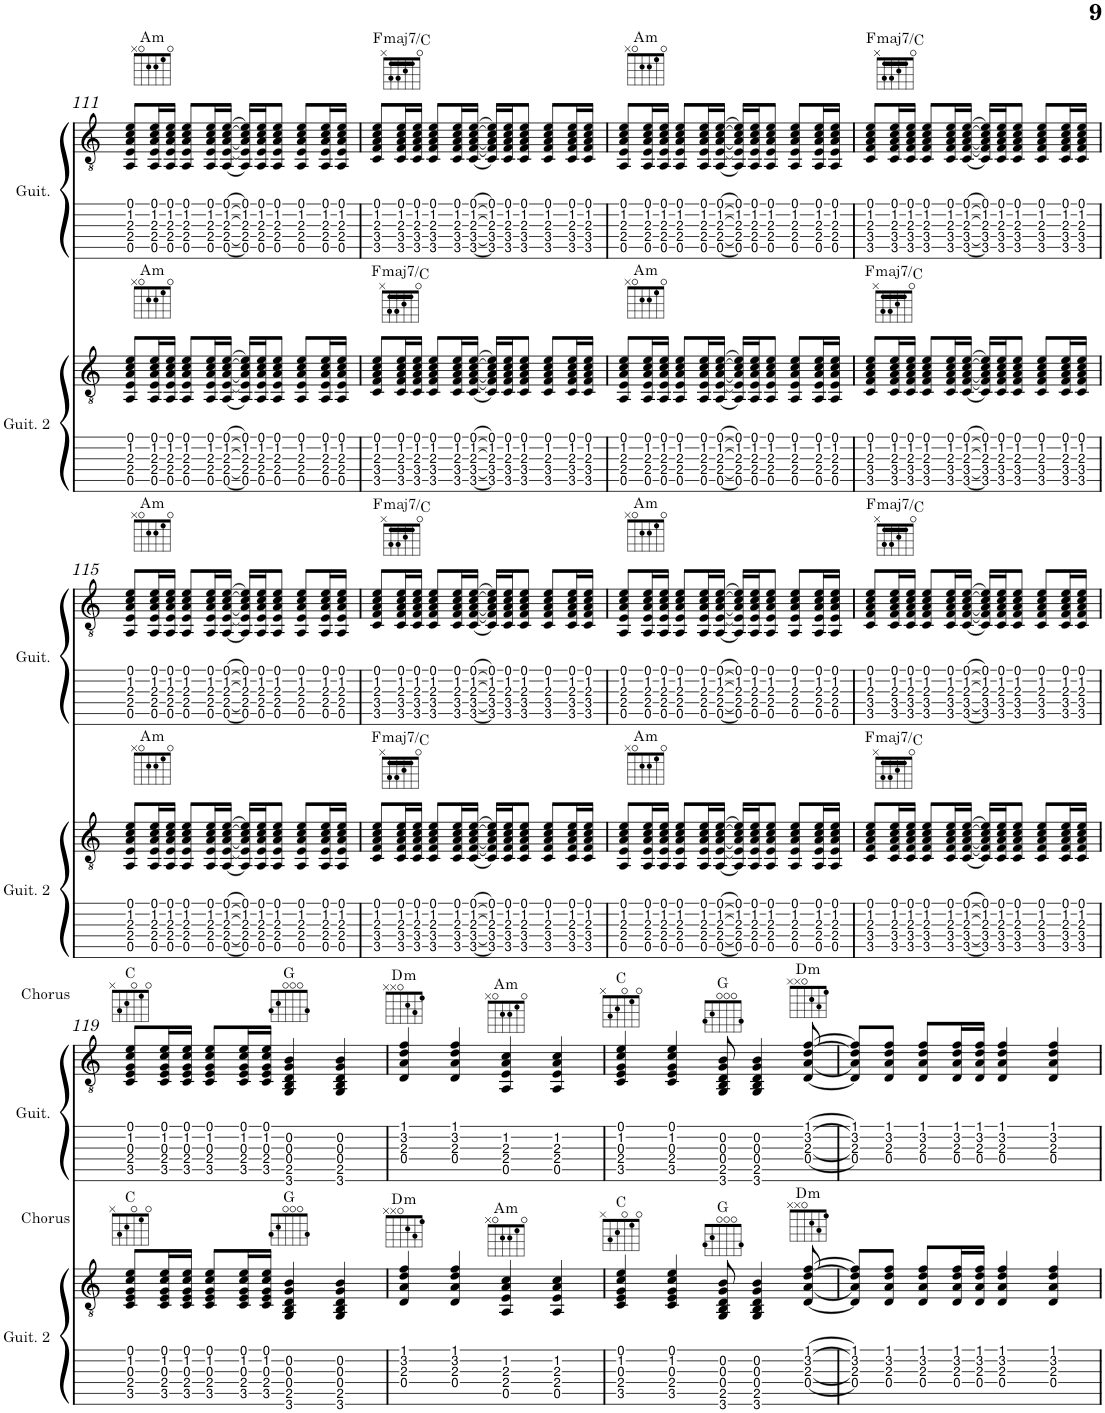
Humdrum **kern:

**kern	**kern	**harte	**kern	**kern	**harte
*part2	*part2	*part2	*part1	*part1	*part1
*staff4	*staff3	*	*staff2	*staff1	*
*I"Guitar 2	*	*	*I"Guitar 1	*	*
*I'Guit. 2	*	*	*I'Guit.	*	*
!!LO:PB:g=z
*	*clefGv2	*	*	*clefGv2	*
*k[]	*k[]	*	*k[]	*k[]	*
*M4/4	*M4/4	*	*M4/4	*M4/4	*
=111	=111	=111	=111	=111	=111
!	!	!LO:H:kt=m	!	!	!LO:H:kt=m
8AA\ 8E\ 8A\ 8c\ 8e\L	8AA/ 8E/ 8A/ 8c/ 8e/L	A:min	8AA\ 8E\ 8A\ 8c\ 8e\L	8AA/ 8E/ 8A/ 8c/ 8e/L	A:min
16AA\ 16E\ 16A\ 16c\ 16e\L	16AA/ 16E/ 16A/ 16c/ 16e/L	.	16AA\ 16E\ 16A\ 16c\ 16e\L	16AA/ 16E/ 16A/ 16c/ 16e/L	.
16AA\ 16E\ 16A\ 16c\ 16e\JJ	16AA/ 16E/ 16A/ 16c/ 16e/JJ	.	16AA\ 16E\ 16A\ 16c\ 16e\JJ	16AA/ 16E/ 16A/ 16c/ 16e/JJ	.
8AA\ 8E\ 8A\ 8c\ 8e\L	8AA/ 8E/ 8A/ 8c/ 8e/L	.	8AA\ 8E\ 8A\ 8c\ 8e\L	8AA/ 8E/ 8A/ 8c/ 8e/L	.
16AA\ 16E\ 16A\ 16c\ 16e\L	16AA/ 16E/ 16A/ 16c/ 16e/L	.	16AA\ 16E\ 16A\ 16c\ 16e\L	16AA/ 16E/ 16A/ 16c/ 16e/L	.
[16AA\ [16E\ [16A\ [16c\ [16e\JJ	[16AA/ [16E/ [16A/ [16c/ [16e/JJ	.	[16AA\ [16E\ [16A\ [16c\ [16e\JJ	[16AA/ [16E/ [16A/ [16c/ [16e/JJ	.
16AA]\ 16E]\ 16A]\ 16c]\ 16e]\LL	16AA/] 16E/] 16A/] 16c/] 16e/]LL	.	16AA]\ 16E]\ 16A]\ 16c]\ 16e]\LL	16AA/] 16E/] 16A/] 16c/] 16e/]LL	.
16AA\ 16E\ 16A\ 16c\ 16e\J	16AA/ 16E/ 16A/ 16c/ 16e/J	.	16AA\ 16E\ 16A\ 16c\ 16e\J	16AA/ 16E/ 16A/ 16c/ 16e/J	.
8AA\ 8E\ 8A\ 8c\ 8e\J	8AA/ 8E/ 8A/ 8c/ 8e/J	.	8AA\ 8E\ 8A\ 8c\ 8e\J	8AA/ 8E/ 8A/ 8c/ 8e/J	.
8AA\ 8E\ 8A\ 8c\ 8e\L	8AA/ 8E/ 8A/ 8c/ 8e/L	.	8AA\ 8E\ 8A\ 8c\ 8e\L	8AA/ 8E/ 8A/ 8c/ 8e/L	.
16AA\ 16E\ 16A\ 16c\ 16e\L	16AA/ 16E/ 16A/ 16c/ 16e/L	.	16AA\ 16E\ 16A\ 16c\ 16e\L	16AA/ 16E/ 16A/ 16c/ 16e/L	.
16AA\ 16E\ 16A\ 16c\ 16e\JJ	16AA/ 16E/ 16A/ 16c/ 16e/JJ	.	16AA\ 16E\ 16A\ 16c\ 16e\JJ	16AA/ 16E/ 16A/ 16c/ 16e/JJ	.
=112	=112	=112	=112	=112	=112
!	!	!LO:H:kt=maj7	!	!	!LO:H:kt=maj7
8C\ 8F\ 8A\ 8c\ 8e\L	8C/ 8F/ 8A/ 8c/ 8e/L	F:maj7/5	8C\ 8F\ 8A\ 8c\ 8e\L	8C/ 8F/ 8A/ 8c/ 8e/L	F:maj7/5
16C\ 16F\ 16A\ 16c\ 16e\L	16C/ 16F/ 16A/ 16c/ 16e/L	.	16C\ 16F\ 16A\ 16c\ 16e\L	16C/ 16F/ 16A/ 16c/ 16e/L	.
16C\ 16F\ 16A\ 16c\ 16e\JJ	16C/ 16F/ 16A/ 16c/ 16e/JJ	.	16C\ 16F\ 16A\ 16c\ 16e\JJ	16C/ 16F/ 16A/ 16c/ 16e/JJ	.
8C\ 8F\ 8A\ 8c\ 8e\L	8C/ 8F/ 8A/ 8c/ 8e/L	.	8C\ 8F\ 8A\ 8c\ 8e\L	8C/ 8F/ 8A/ 8c/ 8e/L	.
16C\ 16F\ 16A\ 16c\ 16e\L	16C/ 16F/ 16A/ 16c/ 16e/L	.	16C\ 16F\ 16A\ 16c\ 16e\L	16C/ 16F/ 16A/ 16c/ 16e/L	.
[16C\ [16F\ [16A\ [16c\ [16e\JJ	[16C/ [16F/ [16A/ [16c/ [16e/JJ	.	[16C\ [16F\ [16A\ [16c\ [16e\JJ	[16C/ [16F/ [16A/ [16c/ [16e/JJ	.
16C]\ 16F]\ 16A]\ 16c]\ 16e]\LL	16C/] 16F/] 16A/] 16c/] 16e/]LL	.	16C]\ 16F]\ 16A]\ 16c]\ 16e]\LL	16C/] 16F/] 16A/] 16c/] 16e/]LL	.
16C\ 16F\ 16A\ 16c\ 16e\J	16C/ 16F/ 16A/ 16c/ 16e/J	.	16C\ 16F\ 16A\ 16c\ 16e\J	16C/ 16F/ 16A/ 16c/ 16e/J	.
8C\ 8F\ 8A\ 8c\ 8e\J	8C/ 8F/ 8A/ 8c/ 8e/J	.	8C\ 8F\ 8A\ 8c\ 8e\J	8C/ 8F/ 8A/ 8c/ 8e/J	.
8C\ 8F\ 8A\ 8c\ 8e\L	8C/ 8F/ 8A/ 8c/ 8e/L	.	8C\ 8F\ 8A\ 8c\ 8e\L	8C/ 8F/ 8A/ 8c/ 8e/L	.
16C\ 16F\ 16A\ 16c\ 16e\L	16C/ 16F/ 16A/ 16c/ 16e/L	.	16C\ 16F\ 16A\ 16c\ 16e\L	16C/ 16F/ 16A/ 16c/ 16e/L	.
16C\ 16F\ 16A\ 16c\ 16e\JJ	16C/ 16F/ 16A/ 16c/ 16e/JJ	.	16C\ 16F\ 16A\ 16c\ 16e\JJ	16C/ 16F/ 16A/ 16c/ 16e/JJ	.
=113	=113	=113	=113	=113	=113
!	!	!LO:H:kt=m	!	!	!LO:H:kt=m
8AA\ 8E\ 8A\ 8c\ 8e\L	8AA/ 8E/ 8A/ 8c/ 8e/L	A:min	8AA\ 8E\ 8A\ 8c\ 8e\L	8AA/ 8E/ 8A/ 8c/ 8e/L	A:min
16AA\ 16E\ 16A\ 16c\ 16e\L	16AA/ 16E/ 16A/ 16c/ 16e/L	.	16AA\ 16E\ 16A\ 16c\ 16e\L	16AA/ 16E/ 16A/ 16c/ 16e/L	.
16AA\ 16E\ 16A\ 16c\ 16e\JJ	16AA/ 16E/ 16A/ 16c/ 16e/JJ	.	16AA\ 16E\ 16A\ 16c\ 16e\JJ	16AA/ 16E/ 16A/ 16c/ 16e/JJ	.
8AA\ 8E\ 8A\ 8c\ 8e\L	8AA/ 8E/ 8A/ 8c/ 8e/L	.	8AA\ 8E\ 8A\ 8c\ 8e\L	8AA/ 8E/ 8A/ 8c/ 8e/L	.
16AA\ 16E\ 16A\ 16c\ 16e\L	16AA/ 16E/ 16A/ 16c/ 16e/L	.	16AA\ 16E\ 16A\ 16c\ 16e\L	16AA/ 16E/ 16A/ 16c/ 16e/L	.
[16AA\ [16E\ [16A\ [16c\ [16e\JJ	[16AA/ [16E/ [16A/ [16c/ [16e/JJ	.	[16AA\ [16E\ [16A\ [16c\ [16e\JJ	[16AA/ [16E/ [16A/ [16c/ [16e/JJ	.
16AA]\ 16E]\ 16A]\ 16c]\ 16e]\LL	16AA/] 16E/] 16A/] 16c/] 16e/]LL	.	16AA]\ 16E]\ 16A]\ 16c]\ 16e]\LL	16AA/] 16E/] 16A/] 16c/] 16e/]LL	.
16AA\ 16E\ 16A\ 16c\ 16e\J	16AA/ 16E/ 16A/ 16c/ 16e/J	.	16AA\ 16E\ 16A\ 16c\ 16e\J	16AA/ 16E/ 16A/ 16c/ 16e/J	.
8AA\ 8E\ 8A\ 8c\ 8e\J	8AA/ 8E/ 8A/ 8c/ 8e/J	.	8AA\ 8E\ 8A\ 8c\ 8e\J	8AA/ 8E/ 8A/ 8c/ 8e/J	.
8AA\ 8E\ 8A\ 8c\ 8e\L	8AA/ 8E/ 8A/ 8c/ 8e/L	.	8AA\ 8E\ 8A\ 8c\ 8e\L	8AA/ 8E/ 8A/ 8c/ 8e/L	.
16AA\ 16E\ 16A\ 16c\ 16e\L	16AA/ 16E/ 16A/ 16c/ 16e/L	.	16AA\ 16E\ 16A\ 16c\ 16e\L	16AA/ 16E/ 16A/ 16c/ 16e/L	.
16AA\ 16E\ 16A\ 16c\ 16e\JJ	16AA/ 16E/ 16A/ 16c/ 16e/JJ	.	16AA\ 16E\ 16A\ 16c\ 16e\JJ	16AA/ 16E/ 16A/ 16c/ 16e/JJ	.
=114	=114	=114	=114	=114	=114
!	!	!LO:H:kt=maj7	!	!	!LO:H:kt=maj7
8C\ 8F\ 8A\ 8c\ 8e\L	8C/ 8F/ 8A/ 8c/ 8e/L	F:maj7/5	8C\ 8F\ 8A\ 8c\ 8e\L	8C/ 8F/ 8A/ 8c/ 8e/L	F:maj7/5
16C\ 16F\ 16A\ 16c\ 16e\L	16C/ 16F/ 16A/ 16c/ 16e/L	.	16C\ 16F\ 16A\ 16c\ 16e\L	16C/ 16F/ 16A/ 16c/ 16e/L	.
16C\ 16F\ 16A\ 16c\ 16e\JJ	16C/ 16F/ 16A/ 16c/ 16e/JJ	.	16C\ 16F\ 16A\ 16c\ 16e\JJ	16C/ 16F/ 16A/ 16c/ 16e/JJ	.
8C\ 8F\ 8A\ 8c\ 8e\L	8C/ 8F/ 8A/ 8c/ 8e/L	.	8C\ 8F\ 8A\ 8c\ 8e\L	8C/ 8F/ 8A/ 8c/ 8e/L	.
16C\ 16F\ 16A\ 16c\ 16e\L	16C/ 16F/ 16A/ 16c/ 16e/L	.	16C\ 16F\ 16A\ 16c\ 16e\L	16C/ 16F/ 16A/ 16c/ 16e/L	.
[16C\ [16F\ [16A\ [16c\ [16e\JJ	[16C/ [16F/ [16A/ [16c/ [16e/JJ	.	[16C\ [16F\ [16A\ [16c\ [16e\JJ	[16C/ [16F/ [16A/ [16c/ [16e/JJ	.
16C]\ 16F]\ 16A]\ 16c]\ 16e]\LL	16C/] 16F/] 16A/] 16c/] 16e/]LL	.	16C]\ 16F]\ 16A]\ 16c]\ 16e]\LL	16C/] 16F/] 16A/] 16c/] 16e/]LL	.
16C\ 16F\ 16A\ 16c\ 16e\J	16C/ 16F/ 16A/ 16c/ 16e/J	.	16C\ 16F\ 16A\ 16c\ 16e\J	16C/ 16F/ 16A/ 16c/ 16e/J	.
8C\ 8F\ 8A\ 8c\ 8e\J	8C/ 8F/ 8A/ 8c/ 8e/J	.	8C\ 8F\ 8A\ 8c\ 8e\J	8C/ 8F/ 8A/ 8c/ 8e/J	.
8C\ 8F\ 8A\ 8c\ 8e\L	8C/ 8F/ 8A/ 8c/ 8e/L	.	8C\ 8F\ 8A\ 8c\ 8e\L	8C/ 8F/ 8A/ 8c/ 8e/L	.
16C\ 16F\ 16A\ 16c\ 16e\L	16C/ 16F/ 16A/ 16c/ 16e/L	.	16C\ 16F\ 16A\ 16c\ 16e\L	16C/ 16F/ 16A/ 16c/ 16e/L	.
16C\ 16F\ 16A\ 16c\ 16e\JJ	16C/ 16F/ 16A/ 16c/ 16e/JJ	.	16C\ 16F\ 16A\ 16c\ 16e\JJ	16C/ 16F/ 16A/ 16c/ 16e/JJ	.
!!LO:LB:g=z
=115	=115	=115	=115	=115	=115
!	!	!LO:H:kt=m	!	!	!LO:H:kt=m
8AA\ 8E\ 8A\ 8c\ 8e\L	8AA/ 8E/ 8A/ 8c/ 8e/L	A:min	8AA\ 8E\ 8A\ 8c\ 8e\L	8AA/ 8E/ 8A/ 8c/ 8e/L	A:min
16AA\ 16E\ 16A\ 16c\ 16e\L	16AA/ 16E/ 16A/ 16c/ 16e/L	.	16AA\ 16E\ 16A\ 16c\ 16e\L	16AA/ 16E/ 16A/ 16c/ 16e/L	.
16AA\ 16E\ 16A\ 16c\ 16e\JJ	16AA/ 16E/ 16A/ 16c/ 16e/JJ	.	16AA\ 16E\ 16A\ 16c\ 16e\JJ	16AA/ 16E/ 16A/ 16c/ 16e/JJ	.
8AA\ 8E\ 8A\ 8c\ 8e\L	8AA/ 8E/ 8A/ 8c/ 8e/L	.	8AA\ 8E\ 8A\ 8c\ 8e\L	8AA/ 8E/ 8A/ 8c/ 8e/L	.
16AA\ 16E\ 16A\ 16c\ 16e\L	16AA/ 16E/ 16A/ 16c/ 16e/L	.	16AA\ 16E\ 16A\ 16c\ 16e\L	16AA/ 16E/ 16A/ 16c/ 16e/L	.
[16AA\ [16E\ [16A\ [16c\ [16e\JJ	[16AA/ [16E/ [16A/ [16c/ [16e/JJ	.	[16AA\ [16E\ [16A\ [16c\ [16e\JJ	[16AA/ [16E/ [16A/ [16c/ [16e/JJ	.
16AA]\ 16E]\ 16A]\ 16c]\ 16e]\LL	16AA/] 16E/] 16A/] 16c/] 16e/]LL	.	16AA]\ 16E]\ 16A]\ 16c]\ 16e]\LL	16AA/] 16E/] 16A/] 16c/] 16e/]LL	.
16AA\ 16E\ 16A\ 16c\ 16e\J	16AA/ 16E/ 16A/ 16c/ 16e/J	.	16AA\ 16E\ 16A\ 16c\ 16e\J	16AA/ 16E/ 16A/ 16c/ 16e/J	.
8AA\ 8E\ 8A\ 8c\ 8e\J	8AA/ 8E/ 8A/ 8c/ 8e/J	.	8AA\ 8E\ 8A\ 8c\ 8e\J	8AA/ 8E/ 8A/ 8c/ 8e/J	.
8AA\ 8E\ 8A\ 8c\ 8e\L	8AA/ 8E/ 8A/ 8c/ 8e/L	.	8AA\ 8E\ 8A\ 8c\ 8e\L	8AA/ 8E/ 8A/ 8c/ 8e/L	.
16AA\ 16E\ 16A\ 16c\ 16e\L	16AA/ 16E/ 16A/ 16c/ 16e/L	.	16AA\ 16E\ 16A\ 16c\ 16e\L	16AA/ 16E/ 16A/ 16c/ 16e/L	.
16AA\ 16E\ 16A\ 16c\ 16e\JJ	16AA/ 16E/ 16A/ 16c/ 16e/JJ	.	16AA\ 16E\ 16A\ 16c\ 16e\JJ	16AA/ 16E/ 16A/ 16c/ 16e/JJ	.
=116	=116	=116	=116	=116	=116
!	!	!LO:H:kt=maj7	!	!	!LO:H:kt=maj7
8C\ 8F\ 8A\ 8c\ 8e\L	8C/ 8F/ 8A/ 8c/ 8e/L	F:maj7/5	8C\ 8F\ 8A\ 8c\ 8e\L	8C/ 8F/ 8A/ 8c/ 8e/L	F:maj7/5
16C\ 16F\ 16A\ 16c\ 16e\L	16C/ 16F/ 16A/ 16c/ 16e/L	.	16C\ 16F\ 16A\ 16c\ 16e\L	16C/ 16F/ 16A/ 16c/ 16e/L	.
16C\ 16F\ 16A\ 16c\ 16e\JJ	16C/ 16F/ 16A/ 16c/ 16e/JJ	.	16C\ 16F\ 16A\ 16c\ 16e\JJ	16C/ 16F/ 16A/ 16c/ 16e/JJ	.
8C\ 8F\ 8A\ 8c\ 8e\L	8C/ 8F/ 8A/ 8c/ 8e/L	.	8C\ 8F\ 8A\ 8c\ 8e\L	8C/ 8F/ 8A/ 8c/ 8e/L	.
16C\ 16F\ 16A\ 16c\ 16e\L	16C/ 16F/ 16A/ 16c/ 16e/L	.	16C\ 16F\ 16A\ 16c\ 16e\L	16C/ 16F/ 16A/ 16c/ 16e/L	.
[16C\ [16F\ [16A\ [16c\ [16e\JJ	[16C/ [16F/ [16A/ [16c/ [16e/JJ	.	[16C\ [16F\ [16A\ [16c\ [16e\JJ	[16C/ [16F/ [16A/ [16c/ [16e/JJ	.
16C]\ 16F]\ 16A]\ 16c]\ 16e]\LL	16C/] 16F/] 16A/] 16c/] 16e/]LL	.	16C]\ 16F]\ 16A]\ 16c]\ 16e]\LL	16C/] 16F/] 16A/] 16c/] 16e/]LL	.
16C\ 16F\ 16A\ 16c\ 16e\J	16C/ 16F/ 16A/ 16c/ 16e/J	.	16C\ 16F\ 16A\ 16c\ 16e\J	16C/ 16F/ 16A/ 16c/ 16e/J	.
8C\ 8F\ 8A\ 8c\ 8e\J	8C/ 8F/ 8A/ 8c/ 8e/J	.	8C\ 8F\ 8A\ 8c\ 8e\J	8C/ 8F/ 8A/ 8c/ 8e/J	.
8C\ 8F\ 8A\ 8c\ 8e\L	8C/ 8F/ 8A/ 8c/ 8e/L	.	8C\ 8F\ 8A\ 8c\ 8e\L	8C/ 8F/ 8A/ 8c/ 8e/L	.
16C\ 16F\ 16A\ 16c\ 16e\L	16C/ 16F/ 16A/ 16c/ 16e/L	.	16C\ 16F\ 16A\ 16c\ 16e\L	16C/ 16F/ 16A/ 16c/ 16e/L	.
16C\ 16F\ 16A\ 16c\ 16e\JJ	16C/ 16F/ 16A/ 16c/ 16e/JJ	.	16C\ 16F\ 16A\ 16c\ 16e\JJ	16C/ 16F/ 16A/ 16c/ 16e/JJ	.
=117	=117	=117	=117	=117	=117
!	!	!LO:H:kt=m	!	!	!LO:H:kt=m
8AA\ 8E\ 8A\ 8c\ 8e\L	8AA/ 8E/ 8A/ 8c/ 8e/L	A:min	8AA\ 8E\ 8A\ 8c\ 8e\L	8AA/ 8E/ 8A/ 8c/ 8e/L	A:min
16AA\ 16E\ 16A\ 16c\ 16e\L	16AA/ 16E/ 16A/ 16c/ 16e/L	.	16AA\ 16E\ 16A\ 16c\ 16e\L	16AA/ 16E/ 16A/ 16c/ 16e/L	.
16AA\ 16E\ 16A\ 16c\ 16e\JJ	16AA/ 16E/ 16A/ 16c/ 16e/JJ	.	16AA\ 16E\ 16A\ 16c\ 16e\JJ	16AA/ 16E/ 16A/ 16c/ 16e/JJ	.
8AA\ 8E\ 8A\ 8c\ 8e\L	8AA/ 8E/ 8A/ 8c/ 8e/L	.	8AA\ 8E\ 8A\ 8c\ 8e\L	8AA/ 8E/ 8A/ 8c/ 8e/L	.
16AA\ 16E\ 16A\ 16c\ 16e\L	16AA/ 16E/ 16A/ 16c/ 16e/L	.	16AA\ 16E\ 16A\ 16c\ 16e\L	16AA/ 16E/ 16A/ 16c/ 16e/L	.
[16AA\ [16E\ [16A\ [16c\ [16e\JJ	[16AA/ [16E/ [16A/ [16c/ [16e/JJ	.	[16AA\ [16E\ [16A\ [16c\ [16e\JJ	[16AA/ [16E/ [16A/ [16c/ [16e/JJ	.
16AA]\ 16E]\ 16A]\ 16c]\ 16e]\LL	16AA/] 16E/] 16A/] 16c/] 16e/]LL	.	16AA]\ 16E]\ 16A]\ 16c]\ 16e]\LL	16AA/] 16E/] 16A/] 16c/] 16e/]LL	.
16AA\ 16E\ 16A\ 16c\ 16e\J	16AA/ 16E/ 16A/ 16c/ 16e/J	.	16AA\ 16E\ 16A\ 16c\ 16e\J	16AA/ 16E/ 16A/ 16c/ 16e/J	.
8AA\ 8E\ 8A\ 8c\ 8e\J	8AA/ 8E/ 8A/ 8c/ 8e/J	.	8AA\ 8E\ 8A\ 8c\ 8e\J	8AA/ 8E/ 8A/ 8c/ 8e/J	.
8AA\ 8E\ 8A\ 8c\ 8e\L	8AA/ 8E/ 8A/ 8c/ 8e/L	.	8AA\ 8E\ 8A\ 8c\ 8e\L	8AA/ 8E/ 8A/ 8c/ 8e/L	.
16AA\ 16E\ 16A\ 16c\ 16e\L	16AA/ 16E/ 16A/ 16c/ 16e/L	.	16AA\ 16E\ 16A\ 16c\ 16e\L	16AA/ 16E/ 16A/ 16c/ 16e/L	.
16AA\ 16E\ 16A\ 16c\ 16e\JJ	16AA/ 16E/ 16A/ 16c/ 16e/JJ	.	16AA\ 16E\ 16A\ 16c\ 16e\JJ	16AA/ 16E/ 16A/ 16c/ 16e/JJ	.
=118	=118	=118	=118	=118	=118
!	!	!LO:H:kt=maj7	!	!	!LO:H:kt=maj7
8C\ 8F\ 8A\ 8c\ 8e\L	8C/ 8F/ 8A/ 8c/ 8e/L	F:maj7/5	8C\ 8F\ 8A\ 8c\ 8e\L	8C/ 8F/ 8A/ 8c/ 8e/L	F:maj7/5
16C\ 16F\ 16A\ 16c\ 16e\L	16C/ 16F/ 16A/ 16c/ 16e/L	.	16C\ 16F\ 16A\ 16c\ 16e\L	16C/ 16F/ 16A/ 16c/ 16e/L	.
16C\ 16F\ 16A\ 16c\ 16e\JJ	16C/ 16F/ 16A/ 16c/ 16e/JJ	.	16C\ 16F\ 16A\ 16c\ 16e\JJ	16C/ 16F/ 16A/ 16c/ 16e/JJ	.
8C\ 8F\ 8A\ 8c\ 8e\L	8C/ 8F/ 8A/ 8c/ 8e/L	.	8C\ 8F\ 8A\ 8c\ 8e\L	8C/ 8F/ 8A/ 8c/ 8e/L	.
16C\ 16F\ 16A\ 16c\ 16e\L	16C/ 16F/ 16A/ 16c/ 16e/L	.	16C\ 16F\ 16A\ 16c\ 16e\L	16C/ 16F/ 16A/ 16c/ 16e/L	.
[16C\ [16F\ [16A\ [16c\ [16e\JJ	[16C/ [16F/ [16A/ [16c/ [16e/JJ	.	[16C\ [16F\ [16A\ [16c\ [16e\JJ	[16C/ [16F/ [16A/ [16c/ [16e/JJ	.
16C]\ 16F]\ 16A]\ 16c]\ 16e]\LL	16C/] 16F/] 16A/] 16c/] 16e/]LL	.	16C]\ 16F]\ 16A]\ 16c]\ 16e]\LL	16C/] 16F/] 16A/] 16c/] 16e/]LL	.
16C\ 16F\ 16A\ 16c\ 16e\J	16C/ 16F/ 16A/ 16c/ 16e/J	.	16C\ 16F\ 16A\ 16c\ 16e\J	16C/ 16F/ 16A/ 16c/ 16e/J	.
8C\ 8F\ 8A\ 8c\ 8e\J	8C/ 8F/ 8A/ 8c/ 8e/J	.	8C\ 8F\ 8A\ 8c\ 8e\J	8C/ 8F/ 8A/ 8c/ 8e/J	.
8C\ 8F\ 8A\ 8c\ 8e\L	8C/ 8F/ 8A/ 8c/ 8e/L	.	8C\ 8F\ 8A\ 8c\ 8e\L	8C/ 8F/ 8A/ 8c/ 8e/L	.
16C\ 16F\ 16A\ 16c\ 16e\L	16C/ 16F/ 16A/ 16c/ 16e/L	.	16C\ 16F\ 16A\ 16c\ 16e\L	16C/ 16F/ 16A/ 16c/ 16e/L	.
16C\ 16F\ 16A\ 16c\ 16e\JJ	16C/ 16F/ 16A/ 16c/ 16e/JJ	.	16C\ 16F\ 16A\ 16c\ 16e\JJ	16C/ 16F/ 16A/ 16c/ 16e/JJ	.
!!LO:LB:g=z
=119	=119	=119	=119	=119	=119
!	!	!	!	!LO:TX:a:t=Chorus	!
!	!LO:TX:a:t=Chorus	!	!	!	!
8C\ 8E\ 8G\ 8c\ 8e\L	8C/ 8E/ 8G/ 8c/ 8e/L	C:maj	8C\ 8E\ 8G\ 8c\ 8e\L	8C/ 8E/ 8G/ 8c/ 8e/L	C:maj
16C\ 16E\ 16G\ 16c\ 16e\L	16C/ 16E/ 16G/ 16c/ 16e/L	.	16C\ 16E\ 16G\ 16c\ 16e\L	16C/ 16E/ 16G/ 16c/ 16e/L	.
16C\ 16E\ 16G\ 16c\ 16e\JJ	16C/ 16E/ 16G/ 16c/ 16e/JJ	.	16C\ 16E\ 16G\ 16c\ 16e\JJ	16C/ 16E/ 16G/ 16c/ 16e/JJ	.
8C\ 8E\ 8G\ 8c\ 8e\L	8C/ 8E/ 8G/ 8c/ 8e/L	.	8C\ 8E\ 8G\ 8c\ 8e\L	8C/ 8E/ 8G/ 8c/ 8e/L	.
16C\ 16E\ 16G\ 16c\ 16e\L	16C/ 16E/ 16G/ 16c/ 16e/L	.	16C\ 16E\ 16G\ 16c\ 16e\L	16C/ 16E/ 16G/ 16c/ 16e/L	.
16C\ 16E\ 16G\ 16c\ 16e\JJ	16C/ 16E/ 16G/ 16c/ 16e/JJ	.	16C\ 16E\ 16G\ 16c\ 16e\JJ	16C/ 16E/ 16G/ 16c/ 16e/JJ	.
4GG 4BB 4D 4G 4B	4GG/ 4BB/ 4D/ 4G/ 4B/	G:maj	4GG 4BB 4D 4G 4B	4GG/ 4BB/ 4D/ 4G/ 4B/	G:maj
4GG 4BB 4D 4G 4B	4GG/ 4BB/ 4D/ 4G/ 4B/	.	4GG 4BB 4D 4G 4B	4GG/ 4BB/ 4D/ 4G/ 4B/	.
=120	=120	=120	=120	=120	=120
!	!	!LO:H:kt=m	!	!	!LO:H:kt=m
4D 4A 4d 4f	4D/ 4A/ 4d/ 4f/	D:min	4D 4A 4d 4f	4D/ 4A/ 4d/ 4f/	D:min
4D 4A 4d 4f	4D/ 4A/ 4d/ 4f/	.	4D 4A 4d 4f	4D/ 4A/ 4d/ 4f/	.
!	!	!LO:H:kt=m	!	!	!LO:H:kt=m
4AA 4E 4A 4c	4AA/ 4E/ 4A/ 4c/	A:min	4AA 4E 4A 4c	4AA/ 4E/ 4A/ 4c/	A:min
4AA 4E 4A 4c	4AA/ 4E/ 4A/ 4c/	.	4AA 4E 4A 4c	4AA/ 4E/ 4A/ 4c/	.
=121	=121	=121	=121	=121	=121
4C 4E 4G 4c 4e	4C/ 4E/ 4G/ 4c/ 4e/	C:maj	4C 4E 4G 4c 4e	4C/ 4E/ 4G/ 4c/ 4e/	C:maj
4C 4E 4G 4c 4e	4C/ 4E/ 4G/ 4c/ 4e/	.	4C 4E 4G 4c 4e	4C/ 4E/ 4G/ 4c/ 4e/	.
8GG 8BB 8D 8G 8B	8GG/ 8BB/ 8D/ 8G/ 8B/	G:maj	8GG 8BB 8D 8G 8B	8GG/ 8BB/ 8D/ 8G/ 8B/	G:maj
4GG 4BB 4D 4G 4B	4GG/ 4BB/ 4D/ 4G/ 4B/	.	4GG 4BB 4D 4G 4B	4GG/ 4BB/ 4D/ 4G/ 4B/	.
!	!	!LO:H:kt=m	!	!	!LO:H:kt=m
[8D [8A [8d [8f	[8D/ [8A/ [8d/ [8f/	D:min	[8D [8A [8d [8f	[8D/ [8A/ [8d/ [8f/	D:min
=122	=122	=122	=122	=122	=122
8D]\ 8A]\ 8d]\ 8f]\L	8D/] 8A/] 8d/] 8f/]L	.	8D]\ 8A]\ 8d]\ 8f]\L	8D/] 8A/] 8d/] 8f/]L	.
8D\ 8A\ 8d\ 8f\J	8D/ 8A/ 8d/ 8f/J	.	8D\ 8A\ 8d\ 8f\J	8D/ 8A/ 8d/ 8f/J	.
8D\ 8A\ 8d\ 8f\L	8D/ 8A/ 8d/ 8f/L	.	8D\ 8A\ 8d\ 8f\L	8D/ 8A/ 8d/ 8f/L	.
16D\ 16A\ 16d\ 16f\L	16D/ 16A/ 16d/ 16f/L	.	16D\ 16A\ 16d\ 16f\L	16D/ 16A/ 16d/ 16f/L	.
16D\ 16A\ 16d\ 16f\JJ	16D/ 16A/ 16d/ 16f/JJ	.	16D\ 16A\ 16d\ 16f\JJ	16D/ 16A/ 16d/ 16f/JJ	.
4D 4A 4d 4f	4D/ 4A/ 4d/ 4f/	.	4D 4A 4d 4f	4D/ 4A/ 4d/ 4f/	.
4D 4A 4d 4f	4D/ 4A/ 4d/ 4f/	.	4D 4A 4d 4f	4D/ 4A/ 4d/ 4f/	.
=	=	=	=	=	=
*-	*-	*-	*-	*-	*-
